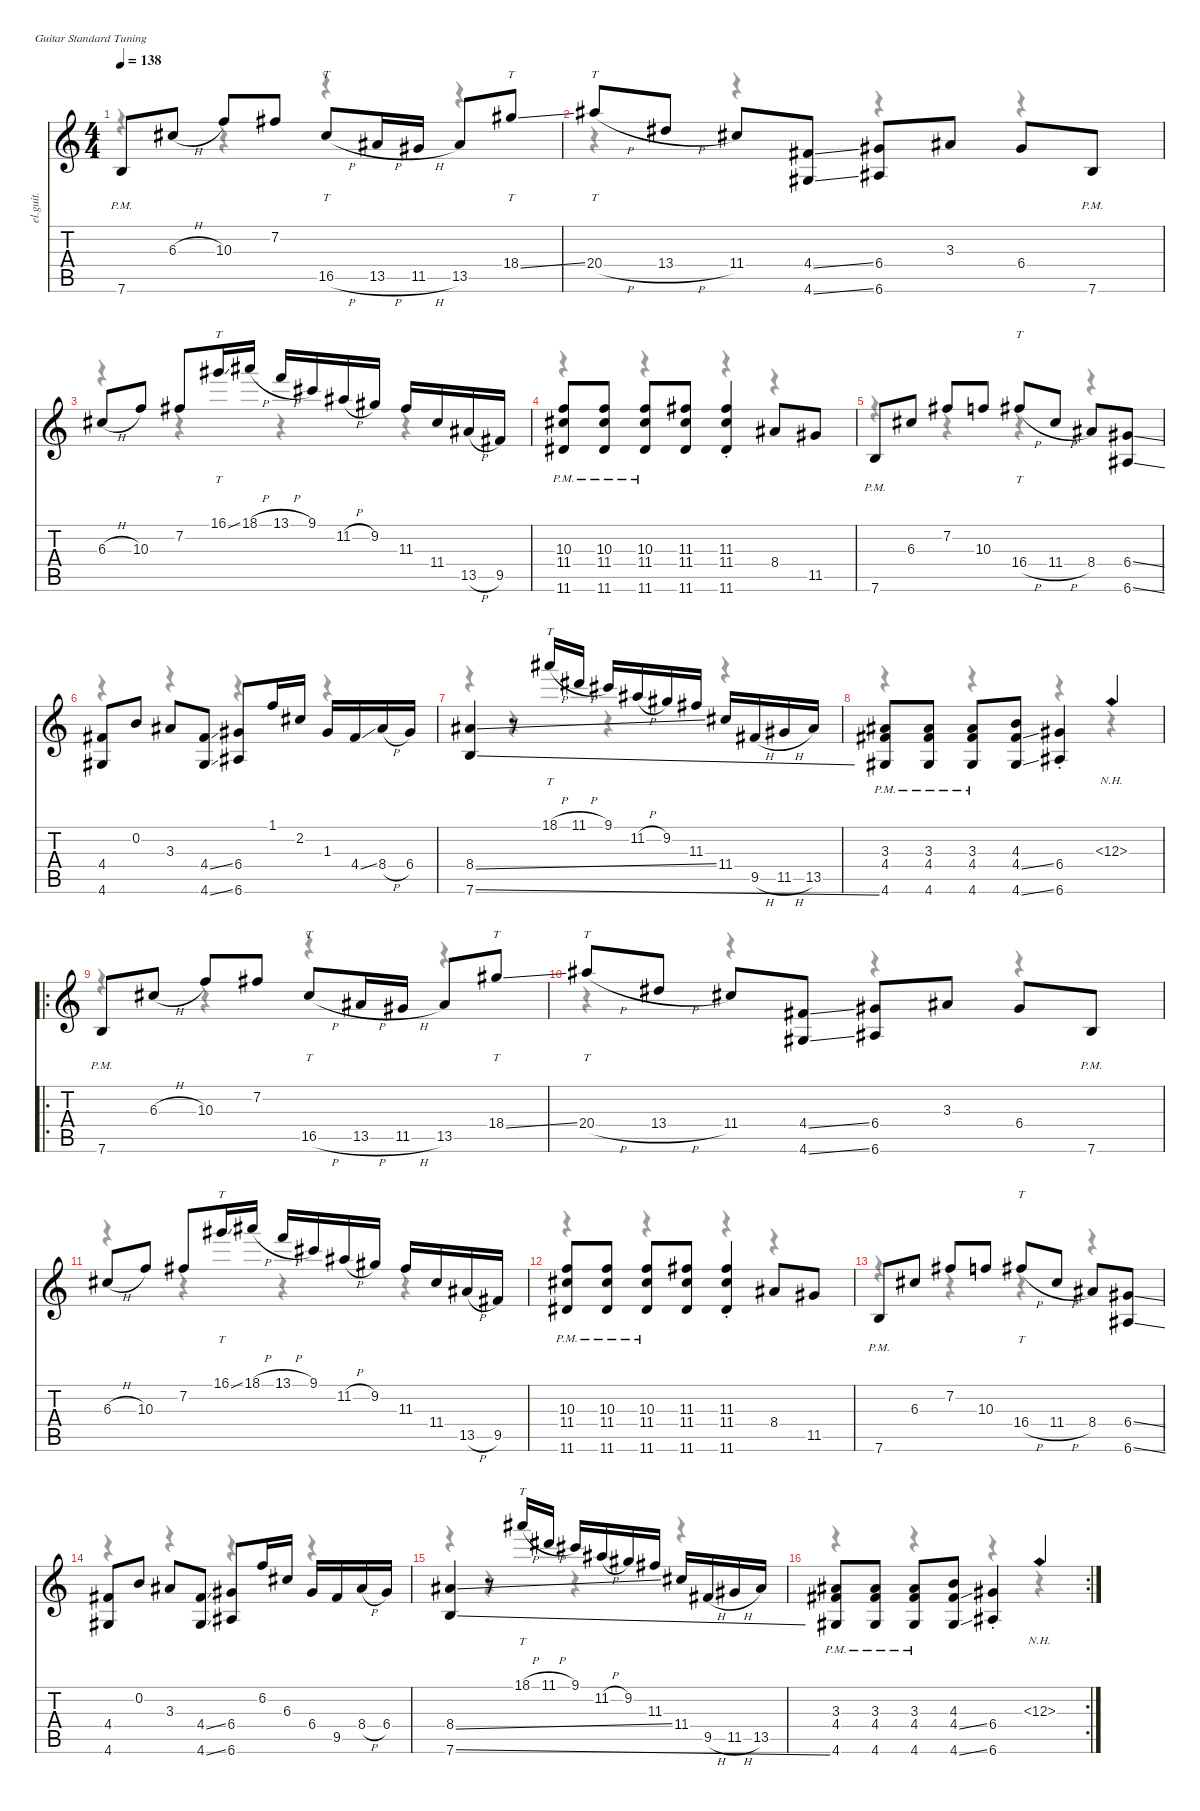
\defaultSystemsLayout 4
\hideDynamics
\bracketExtendMode nobrackets
\track ("Erick" "el.guit.") {instrument electricguitarclean}
\staff {score tabs}
\tuning (E4 B3 G3 D3 A2 E2)
\voice
\ts (4 4)
\tempo 138
\clef g2
\ks c
7.6{pm}.8{dy mf} 6.3{h acc #}.8 10.3.8 7.2{acc #}.8 16.5{h acc #}.8{tt} 13.5{h acc #}.16 11.5{h acc #}.16 13.5{acc #}.8 18.4{ss acc #}.8{tt} |
20.4{h acc #}.8{tt} 13.4{h acc #}.8 11.4{acc #}.8 (4.4{ss acc #} 4.6{ss acc #}).8 (6.4{acc #} 6.6{acc #}).8 3.3{acc #}.8 6.4{acc #}.8 7.6{pm}.8 |
6.3{h acc #}.8 10.3.8 7.2{acc #}.8 16.1{ss acc #}.16{tt} 18.1{h acc #}.16 13.1{h}.16 9.1{acc #}.16 11.2{h acc #}.16 9.2{acc #}.16 11.3{acc #}.16 11.4{acc #}.16 13.5{h acc #}.16 9.5{acc #}.16 |
(10.3{pm} 11.4{pm acc #} 11.6{pm acc #}).8 (10.3{pm} 11.4{pm acc #} 11.6{pm acc #}).8 (10.3{pm} 11.4{pm acc #} 11.6{pm acc #}).8 (11.3{acc #} 11.4{acc #} 11.6{acc #}).8 (11.3{st acc #} 11.4{st acc #} 11.6{st acc #}).4 8.4{acc #}.8 11.5{acc #}.8 |
7.6{pm}.8 6.3{acc #}.8 7.2{acc #}.8 10.3.8 16.4{h acc #}.8{tt} 11.4{h acc #}.8 8.4{acc #}.8 (6.4{ss acc #} 6.6{ss acc #}).8 |
(4.4{acc #} 4.6{acc #}).8 0.2.8 3.3{acc #}.8 (4.4{ss acc #} 4.6{ss acc #}).8 (6.4{acc #} 6.6{acc #}).8 1.1.16 2.2{acc #}.16 1.3{acc #}.16 4.4{ss acc #}.16 8.4{h acc #}.16 6.4{acc #}.16 |
(8.4{ss acc #} 7.6{ss}).4 r.8 18.1{h acc #}.16{tt} 11.1{h acc #}.16 9.1{acc #}.16 11.2{h acc #}.16 9.2{acc #}.16 11.3{acc #}.16 11.4{acc #}.16 9.5{h acc #}.16 11.5{h acc #}.16 13.5{acc #}.16 |
(3.3{pm acc #} 4.4{pm acc #} 4.6{pm acc #}).8 (3.3{pm acc #} 4.4{pm acc #} 4.6{pm acc #}).8 (3.3{pm acc #} 4.4{pm acc #} 4.6{pm acc #}).8 (4.3 4.4{ss acc #} 4.6{ss acc #}).8 (6.4{st acc #} 6.6{st acc #}).4 6.3{nh acc #}.4 |
\ro
7.6{pm}.8 6.3{h acc #}.8 10.3.8 7.2{acc #}.8 16.5{h acc #}.8{tt} 13.5{h acc #}.16 11.5{h acc #}.16 13.5{acc #}.8 18.4{ss acc #}.8{tt} |
20.4{h acc #}.8{tt} 13.4{h acc #}.8 11.4{acc #}.8 (4.4{ss acc #} 4.6{ss acc #}).8 (6.4{acc #} 6.6{acc #}).8 3.3{acc #}.8 6.4{acc #}.8 7.6{pm}.8 |
6.3{h acc #}.8 10.3.8 7.2{acc #}.8 16.1{ss acc #}.16{tt} 18.1{h acc #}.16 13.1{h}.16 9.1{acc #}.16 11.2{h acc #}.16 9.2{acc #}.16 11.3{acc #}.16 11.4{acc #}.16 13.5{h acc #}.16 9.5{acc #}.16 |
(10.3{pm} 11.4{pm acc #} 11.6{pm acc #}).8 (10.3{pm} 11.4{pm acc #} 11.6{pm acc #}).8 (10.3{pm} 11.4{pm acc #} 11.6{pm acc #}).8 (11.3{acc #} 11.4{acc #} 11.6{acc #}).8 (11.3{st acc #} 11.4{st acc #} 11.6{st acc #}).4 8.4{acc #}.8 11.5{acc #}.8 |
7.6{pm}.8 6.3{acc #}.8 7.2{acc #}.8 10.3.8 16.4{h acc #}.8{tt} 11.4{h acc #}.8 8.4{acc #}.8 (6.4{ss acc #} 6.6{ss acc #}).8 |
(4.4{acc #} 4.6{acc #}).8 0.2.8 3.3{acc #}.8 (4.4{ss acc #} 4.6{ss acc #}).8 (6.4{acc #} 6.6{acc #}).8 6.2.16 6.3{acc #}.16 6.4{acc #}.16 9.5{acc #}.16 8.4{h acc #}.16 6.4{acc #}.16 |
(8.4{ss acc #} 7.6{ss}).4 r.8 18.1{h acc #}.16{tt} 11.1{h acc #}.16 9.1{acc #}.16 11.2{h acc #}.16 9.2{acc #}.16 11.3{acc #}.16 11.4{acc #}.16 9.5{h acc #}.16 11.5{h acc #}.16 13.5{acc #}.16 |
\rc 2
(3.3{pm acc #} 4.4{pm acc #} 4.6{pm acc #}).8 (3.3{pm acc #} 4.4{pm acc #} 4.6{pm acc #}).8 (3.3{pm acc #} 4.4{pm acc #} 4.6{pm acc #}).8 (4.3 4.4{ss acc #} 4.6{ss acc #}).8 (6.4{st acc #} 6.6{st acc #}).4 6.3{nh acc #}.4
\voice
\clef g2
\ottava regular
\simile none
\ks c
r.4{dy mf} r.4 r.4 r.4 |
r.4 r.4 r.4 r.4 |
r.4 r.4 r.4 r.4 |
r.4 r.4 r.4 r.4 |
r.4 r.4 r.4 r.4 |
r.4 r.4 r.4 r.4 |
r.4 r.4 r.4 r.4 |
r.4 r.4 r.4 r.4 |
r.4 r.4 r.4 r.4 |
r.4 r.4 r.4 r.4 |
r.4 r.4 r.4 r.4 |
r.4 r.4 r.4 r.4 |
r.4 r.4 r.4 r.4 |
r.4 r.4 r.4 r.4 |
r.4 r.4 r.4 r.4 |
r.4 r.4 r.4 r.4
